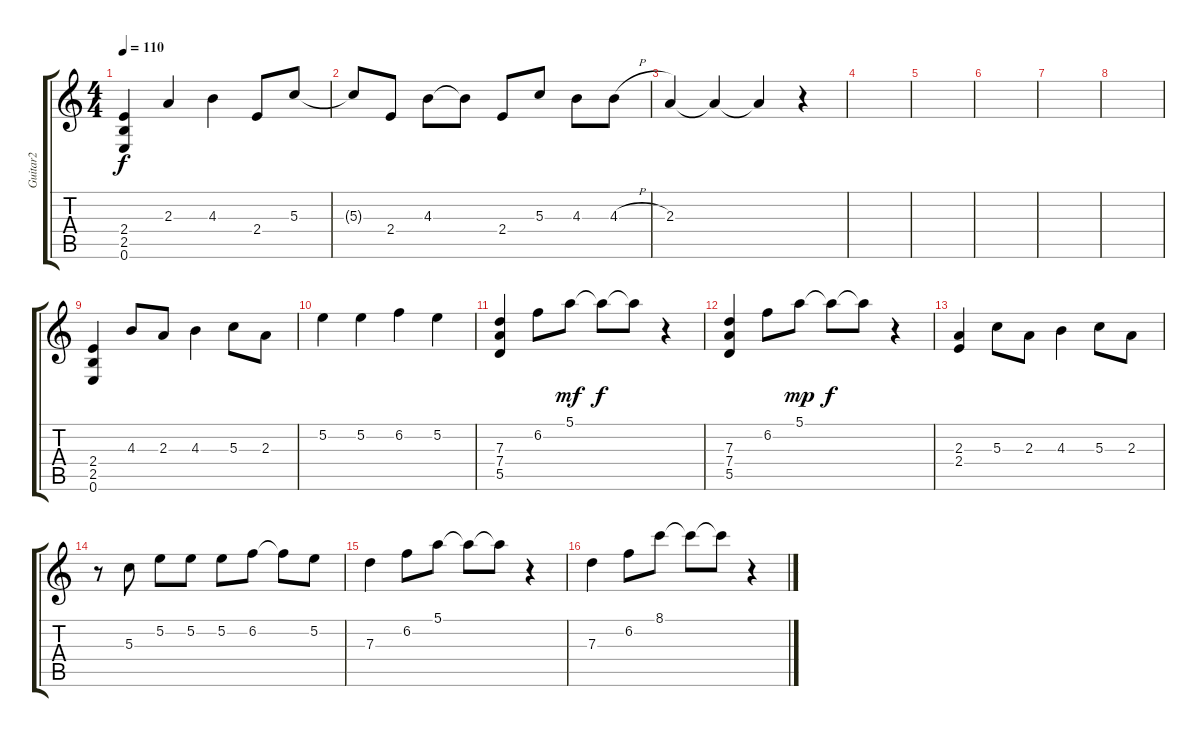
\track ("Guitar2" "Guitar2") {instrument overdrivenguitar}
\staff {score tabs}
\tuning (E4 B3 G3 D3 A2 E2) {hide}
\ts (4 4)
\tempo 110
\clef g2
\ks c
(2.4 2.5 0.6).4{dy f} 2.3.4 4.3.4 2.4.8 5.3.8 |
5.3{t}.8 2.4.8 4.3.8 4.3{t}.8 2.4.8 5.3.8 4.3.8 4.3{h}.8 |
2.3.4 2.3{t}.4 2.3{t}.4 r.4 |
|
|
|
|
|
(2.4 2.5 0.6).4 4.3.8 2.3.8 4.3.4 5.3.8 2.3.8 |
5.2.4 5.2.4 6.2.4 5.2.4 |
(7.3 7.4 5.5).4 6.2.8 5.1.8{dy mf} 5.1{t}.8{dy f} 5.1{t}.8 r.4 |
(7.3 7.4 5.5).4 6.2.8 5.1.8{dy mp} 5.1{t}.8{dy f} 5.1{t}.8 r.4 |
(2.3 2.4).4 5.3.8 2.3.8 4.3.4 5.3.8 2.3.8 |
r.8 5.3.8 5.2.8 5.2.8 5.2.8 6.2.8 6.2{t}.8 5.2.8 |
7.3.4 6.2.8 5.1.8 5.1{t}.8 5.1{t}.8 r.4 |
7.3.4 6.2.8 8.1.8 8.1{t}.8 8.1{t}.8 r.4
